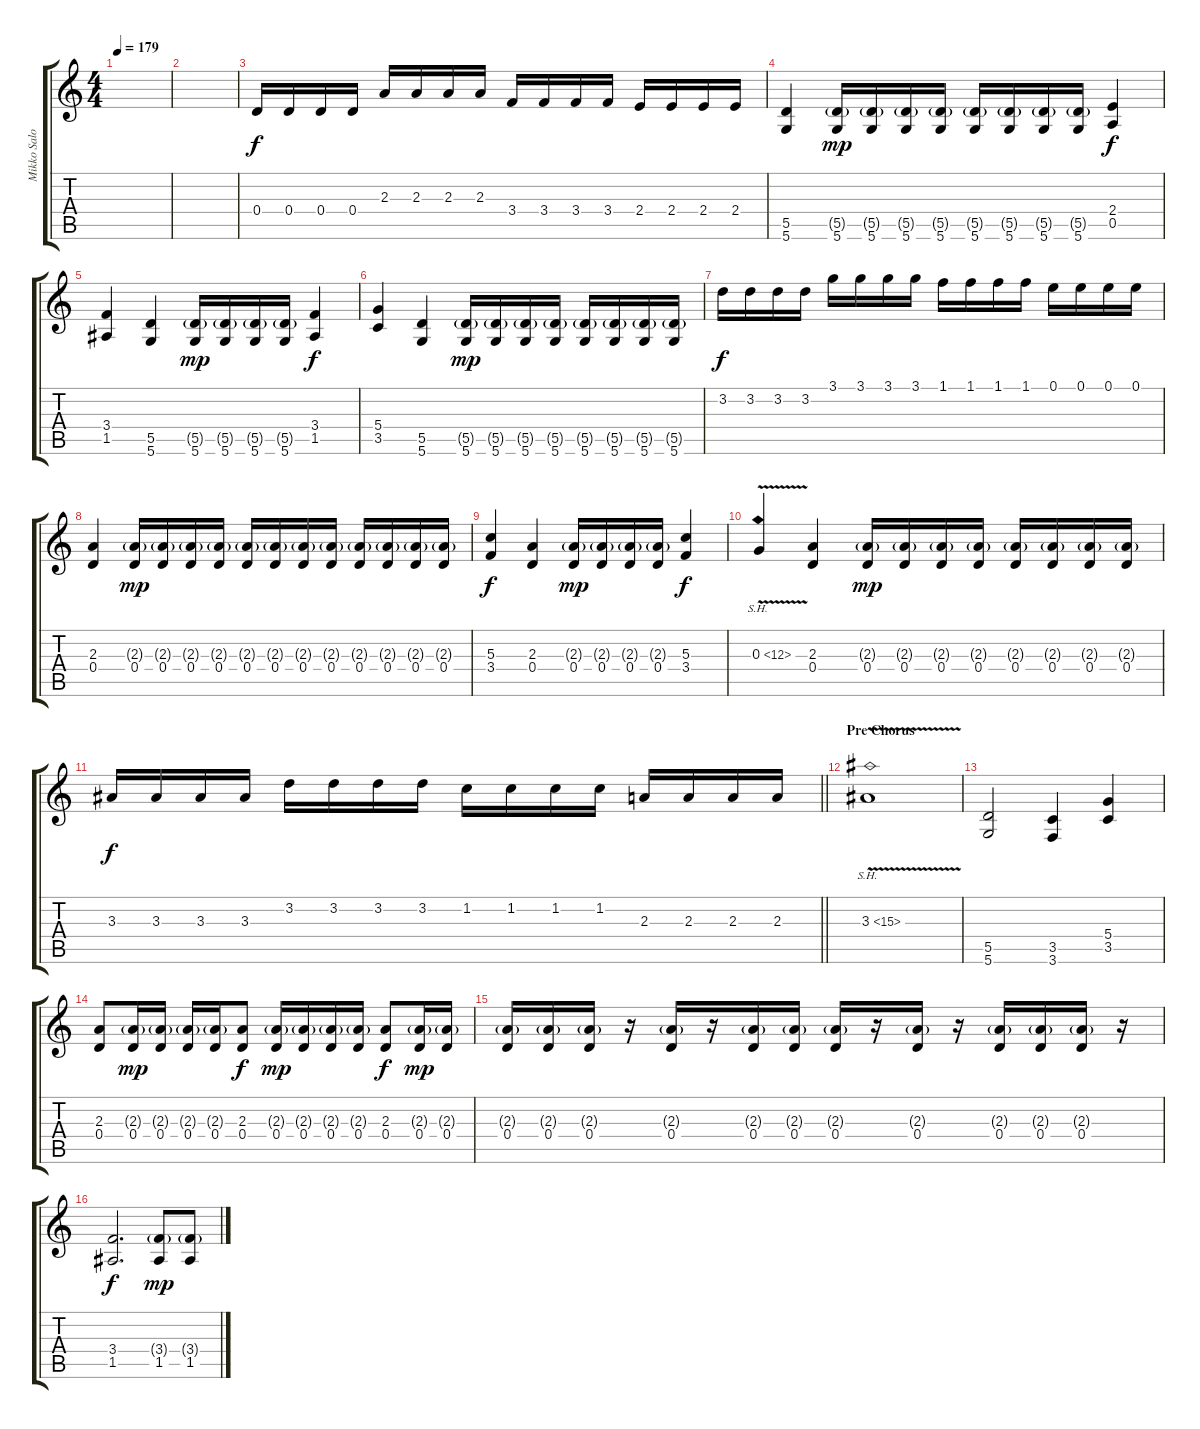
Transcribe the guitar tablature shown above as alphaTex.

\track ("Mikko Salovaara (Harmony Guitar)" "Mikko Salo") {instrument distortionguitar}
\staff {score tabs}
\tuning (E4 B3 G3 D3 A2 D2) {hide}
\ts (4 4)
\tempo 179
\clef g2
\ks c
|
|
0.4.16 0.4.16 0.4.16 0.4.16 2.3.16 2.3.16 2.3.16 2.3.16 3.4.16 3.4.16 3.4.16 3.4.16 2.4.16 2.4.16 2.4.16 2.4.16 |
(5.5 5.6).4 (5.5{g} 5.6).16{dy mp} (5.5{g} 5.6).16 (5.5{g} 5.6).16 (5.5{g} 5.6).16 (5.5{g} 5.6).16 (5.5{g} 5.6).16 (5.5{g} 5.6).16 (5.5{g} 5.6).16 (2.4 0.5).4{dy f} |
(3.4 1.5).4 (5.5 5.6).4 (5.5{g} 5.6).16{dy mp} (5.5{g} 5.6).16 (5.5{g} 5.6).16 (5.5{g} 5.6).16 (3.4 1.5).4{dy f} |
(5.4 3.5).4 (5.5 5.6).4 (5.5{g} 5.6).16{dy mp} (5.5{g} 5.6).16 (5.5{g} 5.6).16 (5.5{g} 5.6).16 (5.5{g} 5.6).16 (5.5{g} 5.6).16 (5.5{g} 5.6).16 (5.5{g} 5.6).16 |
3.2.16{dy f} 3.2.16 3.2.16 3.2.16 3.1.16 3.1.16 3.1.16 3.1.16 1.1.16 1.1.16 1.1.16 1.1.16 0.1.16 0.1.16 0.1.16 0.1.16 |
(2.3 0.4).4 (2.3{g} 0.4).16{dy mp} (2.3{g} 0.4).16 (2.3{g} 0.4).16 (2.3{g} 0.4).16 (2.3{g} 0.4).16 (2.3{g} 0.4).16 (2.3{g} 0.4).16 (2.3{g} 0.4).16 (2.3{g} 0.4).16 (2.3{g} 0.4).16 (2.3{g} 0.4).16 (2.3{g} 0.4).16 |
(5.3 3.4).4{dy f} (2.3 0.4).4 (2.3{g} 0.4).16{dy mp} (2.3{g} 0.4).16 (2.3{g} 0.4).16 (2.3{g} 0.4).16 (5.3 3.4).4{dy f} |
0.3{sh 12 v}.4 (2.3 0.4).4 (2.3{g} 0.4).16{dy mp} (2.3{g} 0.4).16 (2.3{g} 0.4).16 (2.3{g} 0.4).16 (2.3{g} 0.4).16 (2.3{g} 0.4).16 (2.3{g} 0.4).16 (2.3{g} 0.4).16 |
\barLineRight lightlight
3.3.16{dy f} 3.3.16 3.3.16 3.3.16 3.2.16 3.2.16 3.2.16 3.2.16 1.2.16 1.2.16 1.2.16 1.2.16 2.3.16 2.3.16 2.3.16 2.3.16 |
\section ("" "Pre Chorus")
3.3{sh 12 v}.1 |
(5.5 5.6).2 (3.5 3.6).4 (5.4 3.5).4 |
(2.3 0.4).8 (2.3{g} 0.4).16{dy mp} (2.3{g} 0.4).16 (2.3{g} 0.4).16 (2.3{g} 0.4).16 (2.3 0.4).8{dy f} (2.3{g} 0.4).16{dy mp} (2.3{g} 0.4).16 (2.3{g} 0.4).16 (2.3{g} 0.4).16 (2.3 0.4).8{dy f} (2.3{g} 0.4).16{dy mp} (2.3{g} 0.4).16 |
(2.3{g} 0.4).16 (2.3{g} 0.4).16 (2.3{g} 0.4).16 r.16 (2.3{g} 0.4).16 r.16 (2.3{g} 0.4).16 (2.3{g} 0.4).16 (2.3{g} 0.4).16 r.16 (2.3{g} 0.4).16 r.16 (2.3{g} 0.4).16 (2.3{g} 0.4).16 (2.3{g} 0.4).16 r.16 |
(3.4 1.5).2{d dy f} (3.4{g} 1.5).8{dy mp} (3.4{g} 1.5).8
